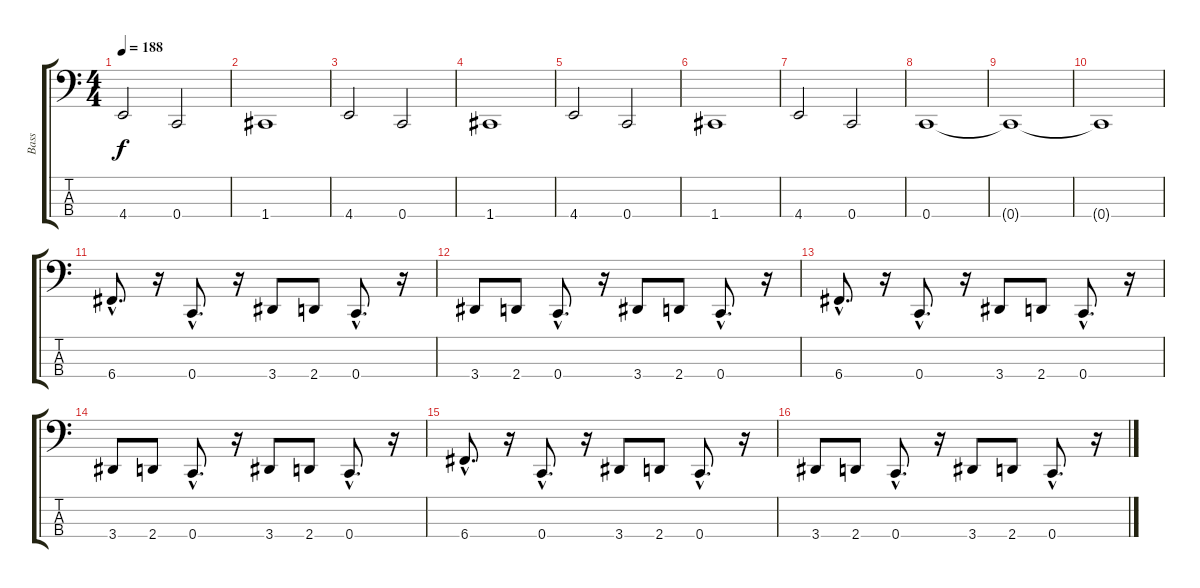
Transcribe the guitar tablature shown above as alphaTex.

\track ("Bass" "Bass") {instrument electricbasspick}
\staff {score tabs}
\tuning (F2 C2 G1 C1) {hide}
\ts (4 4)
\tempo 188
\clef f4
\ks c
4.4.2{dy f} 0.4.2 |
1.4.1 |
4.4.2 0.4.2 |
1.4.1 |
4.4.2 0.4.2 |
1.4.1 |
4.4.2 0.4.2 |
0.4.1 |
0.4{t}.1 |
0.4{t}.1 |
6.4{hac}.8{d} r.16 0.4{hac}.8{d} r.16 3.4.8 2.4.8 0.4{hac}.8{d} r.16 |
3.4.8 2.4.8 0.4{hac}.8{d} r.16 3.4.8 2.4.8 0.4{hac}.8{d} r.16 |
6.4{hac}.8{d} r.16 0.4{hac}.8{d} r.16 3.4.8 2.4.8 0.4{hac}.8{d} r.16 |
3.4.8 2.4.8 0.4{hac}.8{d} r.16 3.4.8 2.4.8 0.4{hac}.8{d} r.16 |
6.4{hac}.8{d} r.16 0.4{hac}.8{d} r.16 3.4.8 2.4.8 0.4{hac}.8{d} r.16 |
3.4.8 2.4.8 0.4{hac}.8{d} r.16 3.4.8 2.4.8 0.4{hac}.8{d} r.16
